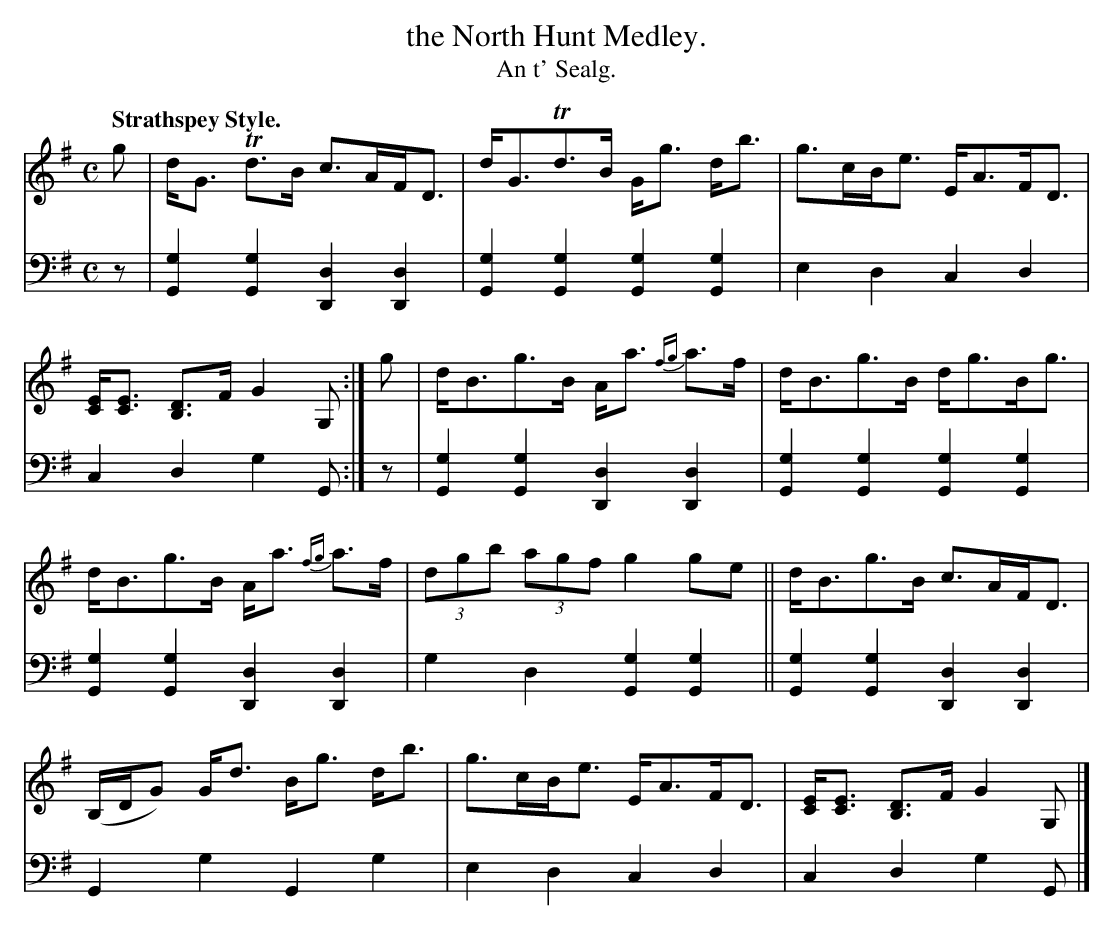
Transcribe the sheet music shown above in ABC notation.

X:1
T: the North Hunt Medley.
T: An t' Sealg.
M: C
L: 1/8
Q: "Strathspey Style."
K: G
V: 1 staves=2
g |\
d<G Td>B c>AF<D | d<GTd>B G<g d<b |\
g>cB<e E<AF<D | [EC]<[EC] [DB,]>F G2G, :| g |\
d<Bg>B A<a {fg}a>f | d<Bg>B d<gB<g |
d<Bg>B A<a {fg}a>f | (3dgb (3agf g2ge ||\
d<Bg>B c>AF<D | (B,/D/G) G<d B<g d<b |\
g>cB<e E<AF<D | [EC]<[EC] [DB,]>F G2G, |]
V: 2 clef=bass middle=d
z | [g2G2][g2G2] [d2D2][d2D2] | [g2G2][g2G2] [g2G2][g2G2] | e2d2 c2d2 | c2d2 g2G :| z |
[g2G2][g2G2] [d2D2][d2D2] | [g2G2][g2G2] [g2G2][g2G2] | [g2G2][g2G2] [d2D2][d2D2] | g2d2 [g2G2][g2G2] ||
[g2G2][g2G2] [d2D2][d2D2] | G2g2 G2g2 | e2d2 c2d2 | c2d2 g2G |]
